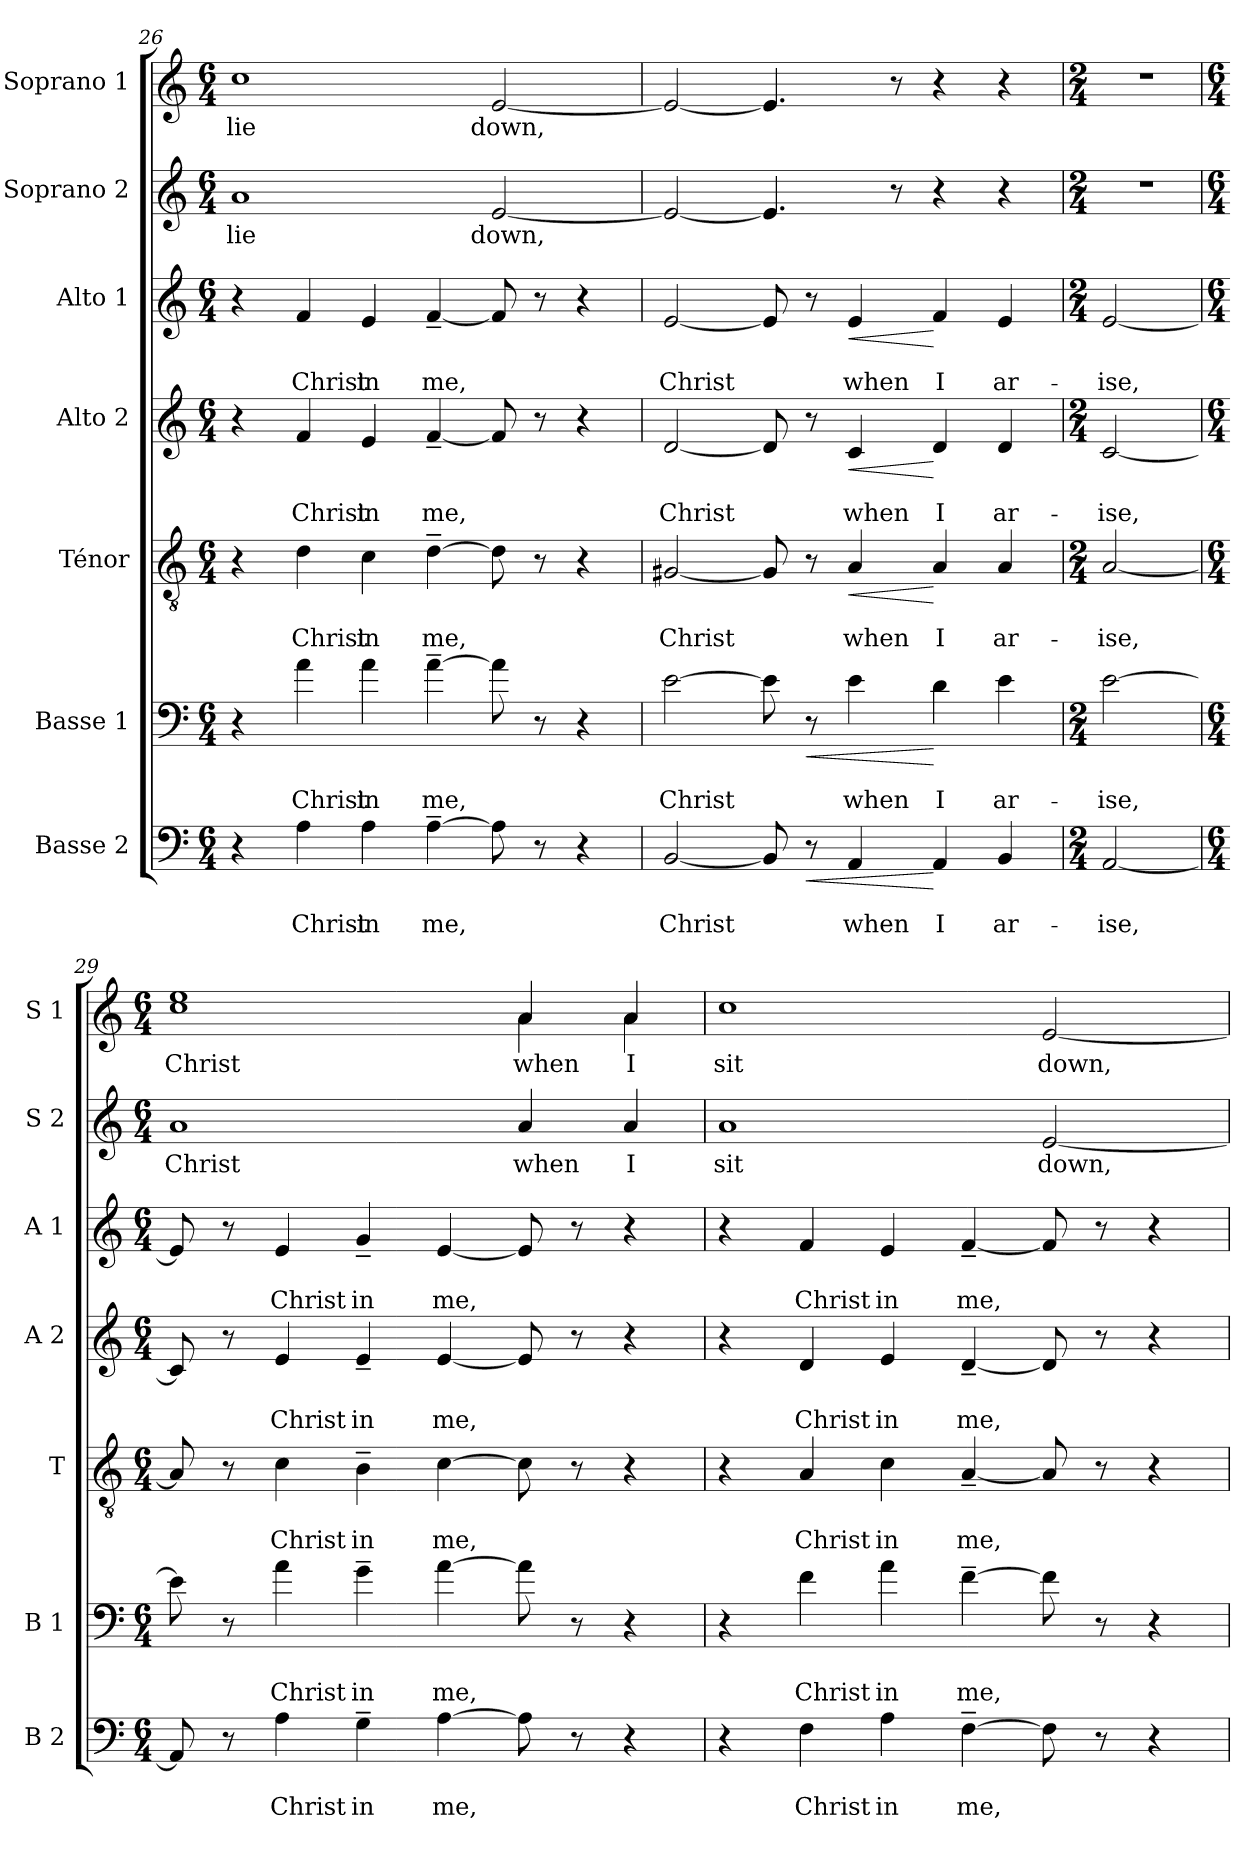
**kern	**text	**text	**dynam	**kern	**text	**text	**dynam	**kern	**text	**text	**dynam	**kern	**text	**text	**dynam	**kern	**text	**text	**dynam	**kern	**text	**kern	**text
*part7	*part7	*part7	*part7	*part6	*part6	*part6	*part6	*part5	*part5	*part5	*part5	*part4	*part4	*part4	*part4	*part3	*part3	*part3	*part3	*part2	*part2	*part1	*part1
*staff7	*staff7	*staff7	*staff7	*staff6	*staff6	*staff6	*staff6	*staff5	*staff5	*staff5	*staff5	*staff4	*staff4	*staff4	*staff4	*staff3	*staff3	*staff3	*staff3	*staff2	*staff2	*staff1	*staff1
*I"Basse 2	*	*	*	*I"Basse 1	*	*	*	*I"Ténor	*	*	*	*I"Alto 2	*	*	*	*I"Alto 1	*	*	*	*I"Soprano 2	*	*I"Soprano 1	*
*I'B 2	*	*	*	*I'B 1	*	*	*	*I'T	*	*	*	*I'A 2	*	*	*	*I'A 1	*	*	*	*I'S 2	*	*I'S 1	*
*clefF4	*	*	*	*clefF4	*	*	*	*clefGv2	*	*	*	*clefG2	*	*	*	*clefG2	*	*	*	*clefG2	*	*clefG2	*
*	*	*	*	*ITrd12c21	*	*	*	*	*	*	*	*	*	*	*	*	*	*	*	*	*	*	*
*k[]	*	*	*	*k[]	*	*	*	*k[]	*	*	*	*k[]	*	*	*	*k[]	*	*	*	*k[]	*	*k[]	*
*M6/4	*	*	*	*M6/4	*	*	*	*M6/4	*	*	*	*M6/4	*	*	*	*M6/4	*	*	*	*M6/4	*	*M6/4	*
=26	=26	=26	=26	=26	=26	=26	=26	=26	=26	=26	=26	=26	=26	=26	=26	=26	=26	=26	=26	=26	=26	=26	=26
!	!	!	!	!	!	!	!	!	!	!	!	!	!	!	!	!	!	!	!	!	!LO:LY:b	!	!LO:LY:b
4r	.	.	.	4r	.	.	.	4r	.	.	.	4r	.	.	.	4r	.	.	.	1a	lie	1cc	lie
!	!	!LO:LY:b	!	!	!	!LO:LY:b	!	!	!	!LO:LY:b	!	!	!	!LO:LY:b	!	!	!	!LO:LY:b	!	!	!	!	!
4A\	.	Christ	.	4A\	.	Christ	.	4d\	.	Christ	.	4f/	.	Christ	.	4f/	.	Christ	.	.	.	.	.
!	!	!LO:LY:b	!	!	!	!LO:LY:b	!	!	!	!LO:LY:b	!	!	!	!LO:LY:b	!	!	!	!LO:LY:b	!	!	!	!	!
4A\	.	in	.	4A\	.	in	.	4c\	.	in	.	4e/	.	in	.	4e/	.	in	.	.	.	.	.
!	!	!LO:LY:b	!	!	!	!LO:LY:b	!	!	!	!LO:LY:b	!	!	!	!LO:LY:b	!	!	!	!LO:LY:b	!	!	!	!	!
[4A~\	.	me,	.	[4A~\	.	me,	.	[4d~\	.	me,	.	[4f~/	.	me,	.	[4f~/	.	me,	.	.	.	.	.
!	!	!	!	!	!	!	!	!	!	!	!	!	!	!	!	!	!	!	!	!	!LO:LY:b	!	!LO:LY:b
8A\]	.	.	.	8A\]	.	.	.	8d\]	.	.	.	8f/]	.	.	.	8f/]	.	.	.	[2e/	down,	[2e/	down,
8r	.	.	.	8r	.	.	.	8r	.	.	.	8r	.	.	.	8r	.	.	.	.	.	.	.
4r	.	.	.	4r	.	.	.	4r	.	.	.	4r	.	.	.	4r	.	.	.	.	.	.	.
=27	=27	=27	=27	=27	=27	=27	=27	=27	=27	=27	=27	=27	=27	=27	=27	=27	=27	=27	=27	=27	=27	=27	=27
!	!	!LO:LY:b	!	!	!	!LO:LY:b	!	!	!	!LO:LY:b	!	!	!	!LO:LY:b	!	!	!	!LO:LY:b	!	!	!	!	!
[2BB/	.	Christ	.	[2E\	.	Christ	.	[2G#X/	.	Christ	.	[2d/	.	Christ	.	[2e/	.	Christ	.	2e/_	.	2e/_	.
8BB/]	.	.	.	8E\]	.	.	.	8G#/]	.	.	.	8d/]	.	.	.	8e/]	.	.	.	4.e/]	.	4.e/]	.
!	!	!	!LO:HP:b	!	!	!	!LO:HP:b	!	!	!	!	!	!	!	!	!	!	!	!	!	!	!	!
8r	.	.	<	8r	.	.	<	8r	.	.	.	8r	.	.	.	8r	.	.	.	.	.	.	.
!	!	!LO:LY:b	!	!	!	!LO:LY:b	!	!	!	!LO:LY:b	!LO:HP:b	!	!	!LO:LY:b	!LO:HP:b	!	!	!LO:LY:b	!LO:HP:b	!	!	!	!
4AA/	.	when	.	4E\	.	when	.	4A/	.	when	<	4c/	.	when	<	4e/	.	when	<	.	.	.	.
.	.	.	.	.	.	.	.	.	.	.	.	.	.	.	.	.	.	.	.	8r	.	8r	.
!	!	!LO:LY:b	!	!	!	!LO:LY:b	!	!	!	!LO:LY:b	!	!	!	!LO:LY:b	!	!	!	!LO:LY:b	!	!	!	!	!
4AA/	.	I	[	4D\	.	I	[	4A/	.	I	[	4d/	.	I	[	4f/	.	I	[	4r	.	4r	.
!	!	!LO:LY:b	!	!	!	!LO:LY:b	!	!	!	!LO:LY:b	!	!	!	!LO:LY:b	!	!	!	!LO:LY:b	!	!	!	!	!
4BB/	.	ar-	.	4E\	.	ar-	.	4A/	.	ar-	.	4d/	.	ar-	.	4e/	.	ar-	.	4r	.	4r	.
=28	=28	=28	=28	=28	=28	=28	=28	=28	=28	=28	=28	=28	=28	=28	=28	=28	=28	=28	=28	=28	=28	=28	=28
*M2/4	*	*	*	*M2/4	*	*	*	*M2/4	*	*	*	*M2/4	*	*	*	*M2/4	*	*	*	*M2/4	*	*M2/4	*
!	!	!LO:LY:b	!	!	!	!LO:LY:b	!	!	!	!LO:LY:b	!	!	!	!LO:LY:b	!	!	!	!LO:LY:b	!	!	!	!	!
[2AA/	.	-ise,	.	[2E\	.	-ise,	.	[2A/	.	-ise,	.	[2c/	.	-ise,	.	[2e/	.	-ise,	.	2r	.	2r	.
!!LO:PB:g=z
=29	=29	=29	=29	=29	=29	=29	=29	=29	=29	=29	=29	=29	=29	=29	=29	=29	=29	=29	=29	=29	=29	=29	=29
*M6/4	*	*	*	*M6/4	*	*	*	*M6/4	*	*	*	*M6/4	*	*	*	*M6/4	*	*	*	*M6/4	*	*M6/4	*
!	!	!	!	!	!	!	!	!	!	!	!	!	!	!	!	!	!	!	!	!	!LO:LY:b	!	!LO:LY:b
*	*	*	*	*	*	*	*	*	*	*	*	*	*	*	*	*	*	*	*	*	*	*^	*
8AA/]	.	.	.	8E\]	.	.	.	8A/]	.	.	.	8c/]	.	.	.	8e/]	.	.	.	1a	Christ	1ee	1cc	Christ
8r	.	.	.	8r	.	.	.	8r	.	.	.	8r	.	.	.	8r	.	.	.	.	.	.	.	.
!	!	!LO:LY:b	!	!	!	!LO:LY:b	!	!	!	!LO:LY:b	!	!	!	!LO:LY:b	!	!	!	!LO:LY:b	!	!	!	!	!	!
4A\	.	Christ	.	4A\	.	Christ	.	4c\	.	Christ	.	4e/	.	Christ	.	4e/	.	Christ	.	.	.	.	.	.
!	!	!LO:LY:b	!	!	!	!LO:LY:b	!	!	!	!LO:LY:b	!	!	!	!LO:LY:b	!	!	!	!LO:LY:b	!	!	!	!	!	!
4G~\	.	in	.	4G~\	.	in	.	4B~\	.	in	.	4e~/	.	in	.	4g~/	.	in	.	.	.	.	.	.
!	!	!LO:LY:b	!	!	!	!LO:LY:b	!	!	!	!LO:LY:b	!	!	!	!LO:LY:b	!	!	!	!LO:LY:b	!	!	!	!	!	!
[4A\	.	me,	.	[4A\	.	me,	.	[4c\	.	me,	.	[4e/	.	me,	.	[4e/	.	me,	.	.	.	.	.	.
!	!	!	!	!	!	!	!	!	!	!	!	!	!	!	!	!	!	!	!	!	!LO:LY:b	!	!	!LO:LY:b
8A\]	.	.	.	8A\]	.	.	.	8c\]	.	.	.	8e/]	.	.	.	8e/]	.	.	.	4a/	when	4a/	4a\	when
8r	.	.	.	8r	.	.	.	8r	.	.	.	8r	.	.	.	8r	.	.	.	.	.	.	.	.
!	!	!	!	!	!	!	!	!	!	!	!	!	!	!	!	!	!	!	!	!	!LO:LY:b	!	!	!LO:LY:b
4r	.	.	.	4r	.	.	.	4r	.	.	.	4r	.	.	.	4r	.	.	.	4a/	I	4a/	4a\	I
=30	=30	=30	=30	=30	=30	=30	=30	=30	=30	=30	=30	=30	=30	=30	=30	=30	=30	=30	=30	=30	=30	=30	=30	=30
!	!	!	!	!	!	!	!	!	!	!	!	!	!	!	!	!	!	!	!	!	!LO:LY:b	!	!	!LO:LY:b
*	*	*	*	*	*	*	*	*	*	*	*	*	*	*	*	*	*	*	*	*	*	*v	*v	*
4r	.	.	.	4r	.	.	.	4r	.	.	.	4r	.	.	.	4r	.	.	.	1a	sit	1cc	sit
!	!	!LO:LY:b	!	!	!	!LO:LY:b	!	!	!	!LO:LY:b	!	!	!	!LO:LY:b	!	!	!	!LO:LY:b	!	!	!	!	!
4F\	.	Christ	.	4F\	.	Christ	.	4A/	.	Christ	.	4d/	.	Christ	.	4f/	.	Christ	.	.	.	.	.
!	!	!LO:LY:b	!	!	!	!LO:LY:b	!	!	!	!LO:LY:b	!	!	!	!LO:LY:b	!	!	!	!LO:LY:b	!	!	!	!	!
4A\	.	in	.	4A\	.	in	.	4c\	.	in	.	4e/	.	in	.	4e/	.	in	.	.	.	.	.
!	!	!LO:LY:b	!	!	!	!LO:LY:b	!	!	!	!LO:LY:b	!	!	!	!LO:LY:b	!	!	!	!LO:LY:b	!	!	!	!	!
[4F~\	.	me,	.	[4F~\	.	me,	.	[4A~/	.	me,	.	[4d~/	.	me,	.	[4f~/	.	me,	.	.	.	.	.
!	!	!	!	!	!	!	!	!	!	!	!	!	!	!	!	!	!	!	!	!	!LO:LY:b	!	!LO:LY:b
8F\]	.	.	.	8F\]	.	.	.	8A/]	.	.	.	8d/]	.	.	.	8f/]	.	.	.	[2e/	down,	[2e/	down,
8r	.	.	.	8r	.	.	.	8r	.	.	.	8r	.	.	.	8r	.	.	.	.	.	.	.
4r	.	.	.	4r	.	.	.	4r	.	.	.	4r	.	.	.	4r	.	.	.	.	.	.	.
=	=	=	=	=	=	=	=	=	=	=	=	=	=	=	=	=	=	=	=	=	=	=	=
*-	*-	*-	*-	*-	*-	*-	*-	*-	*-	*-	*-	*-	*-	*-	*-	*-	*-	*-	*-	*-	*-	*-	*-
